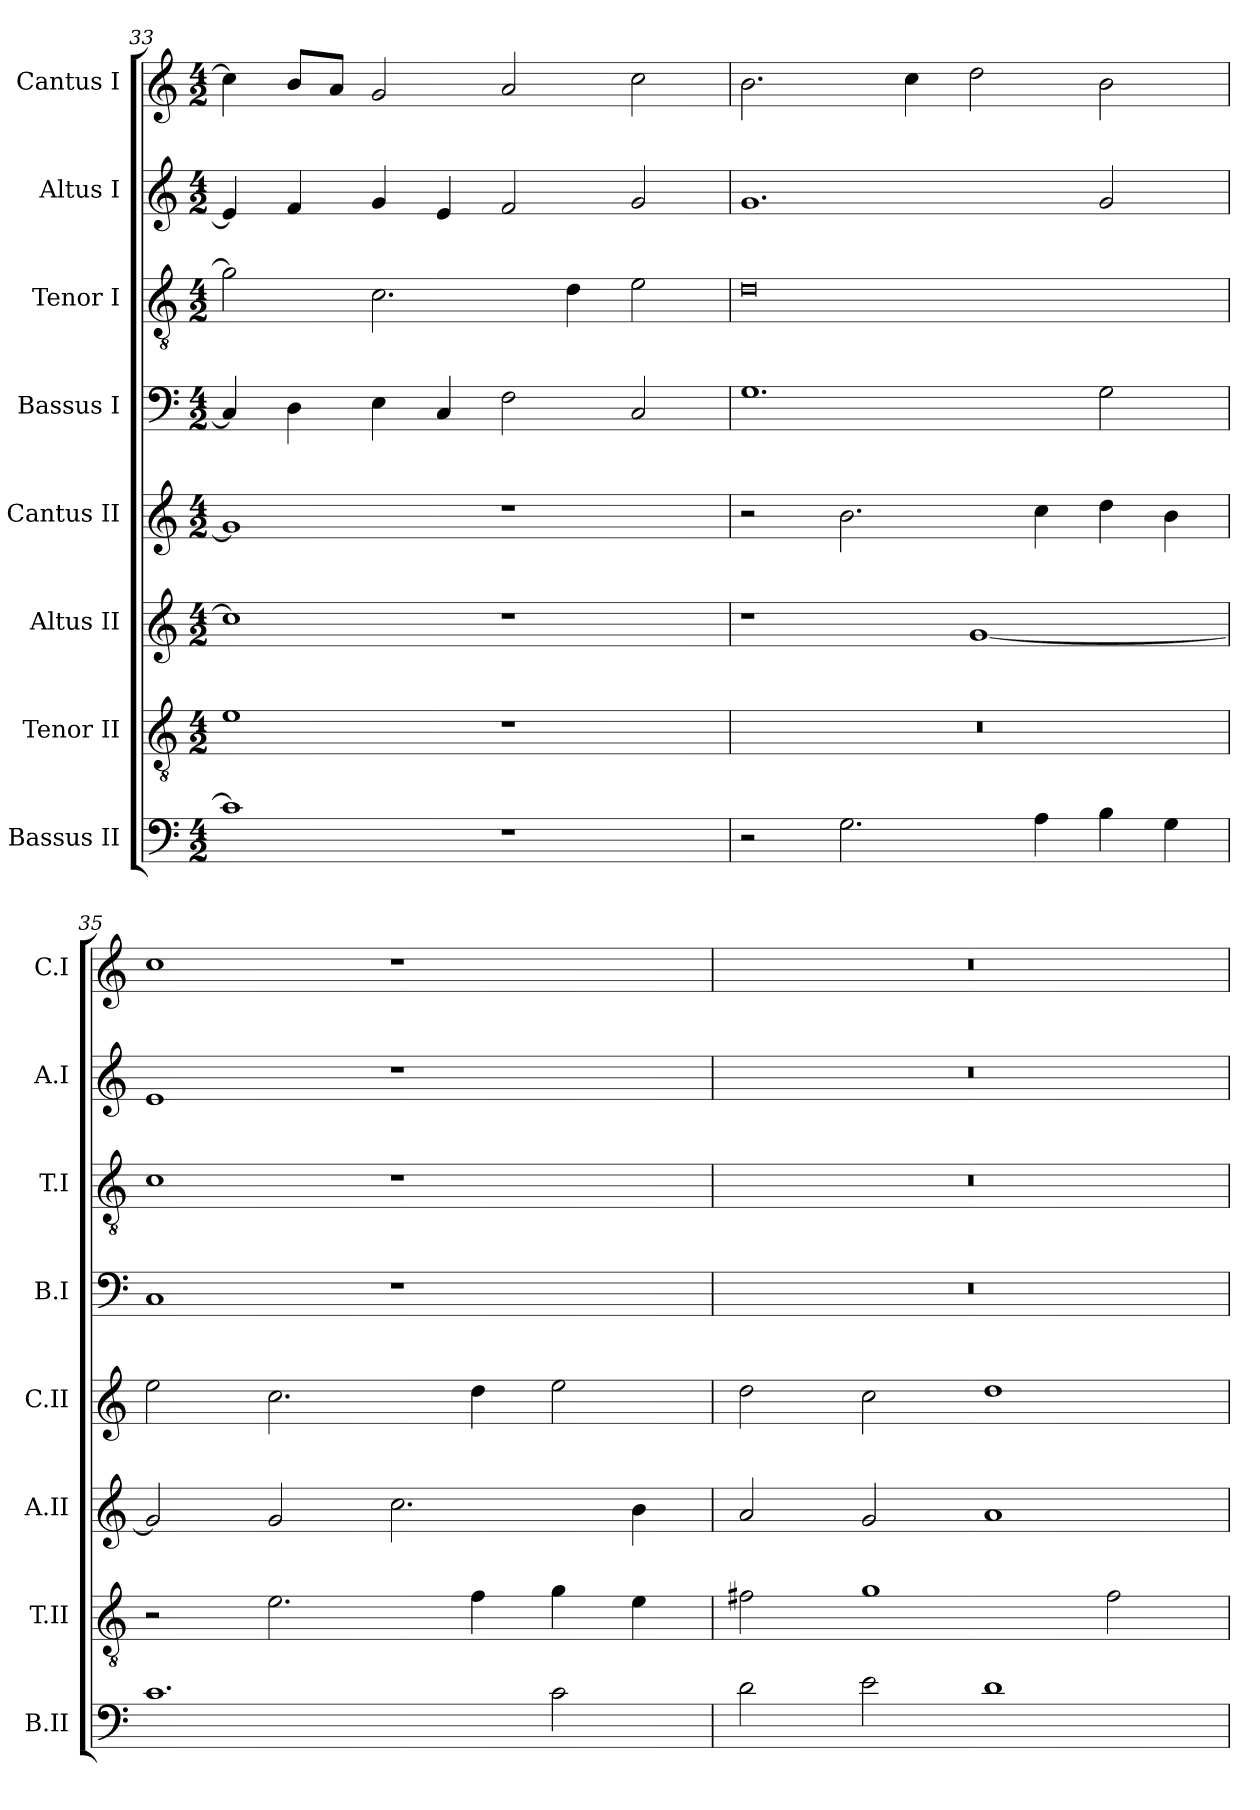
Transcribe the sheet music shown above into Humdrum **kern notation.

**kern	**kern	**kern	**kern	**kern	**kern	**kern	**kern
*part8	*part7	*part6	*part5	*part4	*part3	*part2	*part1
*staff8	*staff7	*staff6	*staff5	*staff4	*staff3	*staff2	*staff1
*I"Bassus II	*I"Tenor II	*I"Altus II	*I"Cantus II	*I"Bassus I	*I"Tenor I	*I"Altus I	*I"Cantus I
*I'B.II	*I'T.II	*I'A.II	*I'C.II	*I'B.I	*I'T.I	*I'A.I	*I'C.I
*clefF4	*clefGv2	*clefG2	*clefG2	*clefF4	*clefGv2	*clefG2	*clefG2
*	*ITrd7c12	*	*	*	*ITrd7c12	*	*
*k[]	*k[]	*k[]	*k[]	*k[]	*k[]	*k[]	*k[]
*C:	*C:	*C:	*C:	*C:	*C:	*C:	*C:
*M4/2	*M4/2	*M4/2	*M4/2	*M4/2	*M4/2	*M4/2	*M4/2
=33	=33	=33	=33	=33	=33	=33	=33
1c\]	1E\	1cc\]	1g/]	4C/]	2G\]	4e/]	4cc\]
.	.	.	.	4D\	.	4f/	8b/L
.	.	.	.	.	.	.	8a/J
.	.	.	.	4E\	2.C\	4g/	2g/
.	.	.	.	4C/	.	4e/	.
1r	1r	1r	1r	2F\	.	2f/	2a/
.	.	.	.	.	4D\	.	.
.	.	.	.	2C/	2E\	2g/	2cc\
=34	=34	=34	=34	=34	=34	=34	=34
2r	0r	1r	2r	1.G\	0D\	1.g/	2.b\
2.G\	.	.	2.b\	.	.	.	.
.	.	.	.	.	.	.	4cc\
.	.	[1g/	.	.	.	.	2dd\
4A\	.	.	4cc\	.	.	.	.
4B\	.	.	4dd\	2G\	.	2g/	2b\
4G\	.	.	4b\	.	.	.	.
=35	=35	=35	=35	=35	=35	=35	=35
1.c\	2r	2g/]	2ee\	1C/	1C\	1e/	1cc\
.	2.E\	2g/	2.cc\	.	.	.	.
.	.	2.cc\	.	1r	1r	1r	1r
.	4F\	.	4dd\	.	.	.	.
2c\	4G\	.	2ee\	.	.	.	.
.	4E\	4b\	.	.	.	.	.
=36	=36	=36	=36	=36	=36	=36	=36
2d\	2F#\	2a/	2dd\	0r	0r	0r	0r
2e\	1G\	2g/	2cc\	.	.	.	.
1d\	.	1a/	1dd\	.	.	.	.
.	2F#\	.	.	.	.	.	.
=	=	=	=	=	=	=	=
*-	*-	*-	*-	*-	*-	*-	*-
